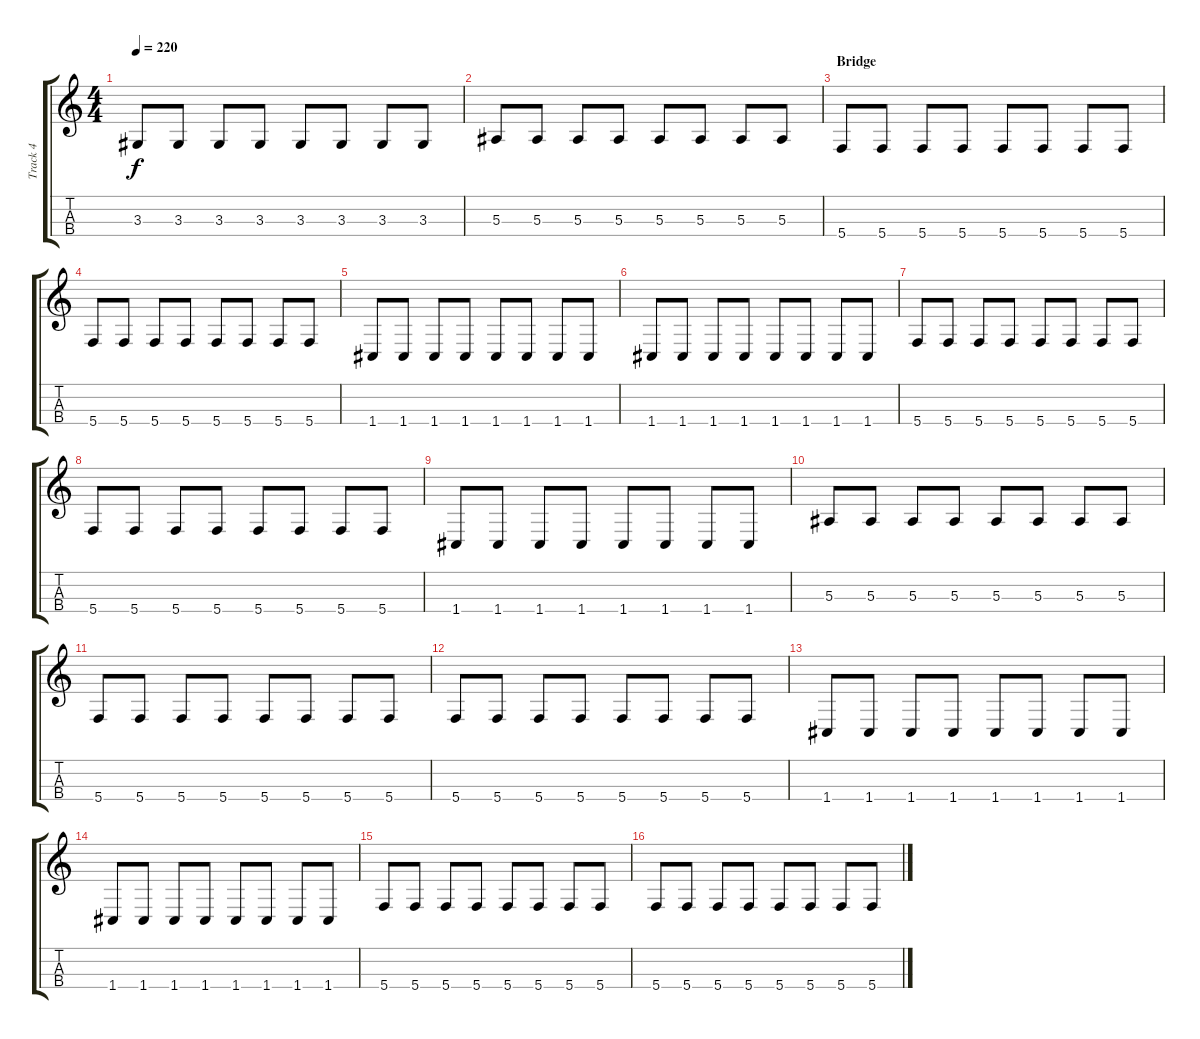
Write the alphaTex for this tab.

\track ("Track 4" "Track 4") {instrument electricbasspick}
\staff {score tabs}
\tuning (Eb3 Bb2 F2 C2) {hide}
\ts (4 4)
\tempo 220
\clef g2
\ks c
3.3.8{dy f} 3.3.8 3.3.8 3.3.8 3.3.8 3.3.8 3.3.8 3.3.8 |
5.3.8 5.3.8 5.3.8 5.3.8 5.3.8 5.3.8 5.3.8 5.3.8 |
\section ("" "Bridge")
5.4.8 5.4.8 5.4.8 5.4.8 5.4.8 5.4.8 5.4.8 5.4.8 |
5.4.8 5.4.8 5.4.8 5.4.8 5.4.8 5.4.8 5.4.8 5.4.8 |
1.4.8 1.4.8 1.4.8 1.4.8 1.4.8 1.4.8 1.4.8 1.4.8 |
1.4.8 1.4.8 1.4.8 1.4.8 1.4.8 1.4.8 1.4.8 1.4.8 |
5.4.8 5.4.8 5.4.8 5.4.8 5.4.8 5.4.8 5.4.8 5.4.8 |
5.4.8 5.4.8 5.4.8 5.4.8 5.4.8 5.4.8 5.4.8 5.4.8 |
1.4.8 1.4.8 1.4.8 1.4.8 1.4.8 1.4.8 1.4.8 1.4.8 |
5.3.8 5.3.8 5.3.8 5.3.8 5.3.8 5.3.8 5.3.8 5.3.8 |
5.4.8 5.4.8 5.4.8 5.4.8 5.4.8 5.4.8 5.4.8 5.4.8 |
5.4.8 5.4.8 5.4.8 5.4.8 5.4.8 5.4.8 5.4.8 5.4.8 |
1.4.8 1.4.8 1.4.8 1.4.8 1.4.8 1.4.8 1.4.8 1.4.8 |
1.4.8 1.4.8 1.4.8 1.4.8 1.4.8 1.4.8 1.4.8 1.4.8 |
5.4.8 5.4.8 5.4.8 5.4.8 5.4.8 5.4.8 5.4.8 5.4.8 |
5.4.8 5.4.8 5.4.8 5.4.8 5.4.8 5.4.8 5.4.8 5.4.8
